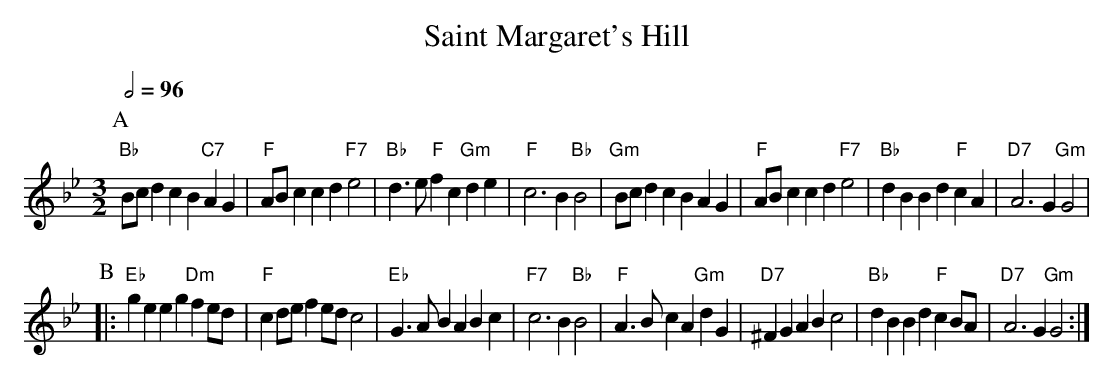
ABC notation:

X:1
T:Saint Margaret's Hill
M:3/2
Q:1/2=96
M:3/2
L:1/4
K:Gm
P:A
"Bb"B/c/d cB "C7"AG | "F"A/B/c cd "F7"e2 | "Bb"d3/e/ "F"fc "Gm"de | "F"c3B "Bb"B2 |\
"Gm"B/c/d cB AG | "F"A/B/c cd "F7"e2 | "Bb"dB Bd "F"cA | "D7"A3G "Gm"G2 |
P:B
|: "Eb"ge eg "Dm"fe/d/ | "F"cd/e/ fe/d/ c2 | "Eb"G3/A/ BA Bc | "F7"c3B "Bb"B2 |\
"F"A3/B/ cA "Gm"dG | "D7"^FG AB c2 | "Bb"dB Bd "F"cB/A/ | "D7"A3G "Gm"G2 :|
